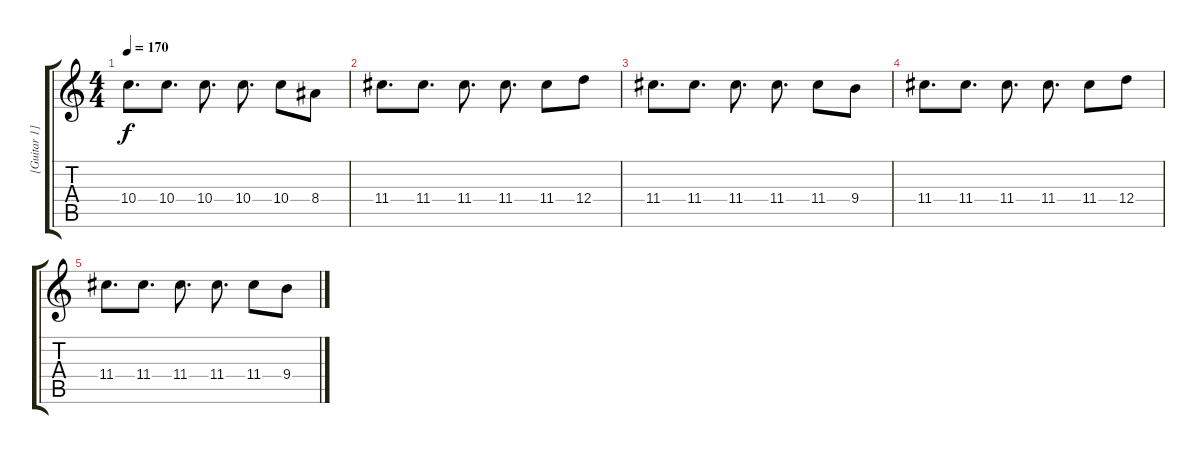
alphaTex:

\track ("[Guitar 1]" "[Guitar 1]") {instrument distortionguitar}
\staff {score tabs}
\tuning (E4 B3 G3 D3 A2 E2) {hide}
\ts (4 4)
\tempo 170
\clef g2
\ks c
10.4.8{d dy f} 10.4.8{d} 10.4.8{d} 10.4.8{d} 10.4.8 8.4.8 |
11.4.8{d} 11.4.8{d} 11.4.8{d} 11.4.8{d} 11.4.8 12.4.8 |
11.4.8{d} 11.4.8{d} 11.4.8{d} 11.4.8{d} 11.4.8 9.4.8 |
11.4.8{d} 11.4.8{d} 11.4.8{d} 11.4.8{d} 11.4.8 12.4.8 |
11.4.8{d} 11.4.8{d} 11.4.8{d} 11.4.8{d} 11.4.8 9.4.8
